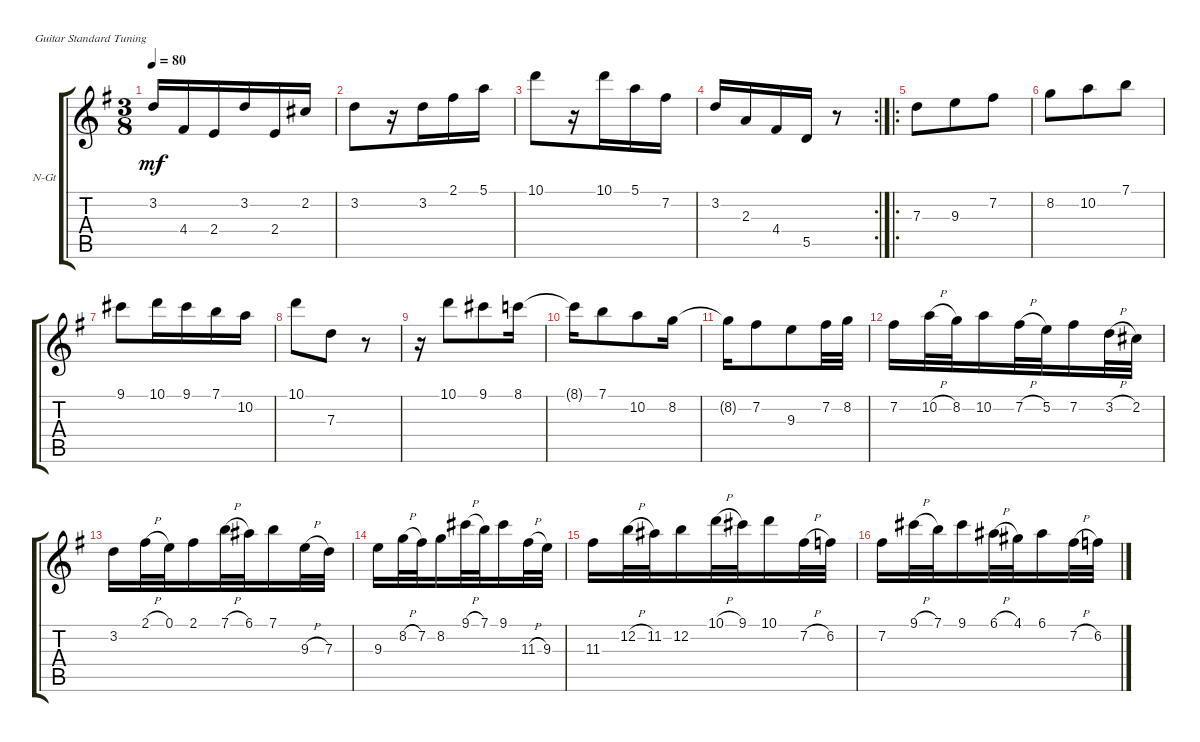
\bracketExtendMode groupsimilarinstruments
\firstSystemTrackNameOrientation horizontal
\otherSystemsTrackNameOrientation horizontal
\track ("Guitar 1" "N-Gt") {instrument acousticguitarnylon}
\staff {score tabs}
\tuning (E4 B3 G3 D3 A2 E2)
\ts (3 8)
\tempo 80
\clef g2
\scale
0.333333
\ks eminor
3.2.16{dy mf} 4.4.16 2.4.16 3.2.16 2.4.16 2.2.16 |
\scale
0.333333 3.2.8 r.16 3.2.16 2.1.16 5.1.16 |
\scale
0.303483 10.1.8 r.16 10.1.16 5.1.16 7.2.16 |
\rc 2
\scale
0.333333 3.2.16 2.3.16 4.4.16 5.5.16 r.8 |
\ro
\scale
0.363184 7.3.8 9.3.8 7.2.8 |
\scale
0.333333 8.2.8 10.2.8 7.1.8 |
\scale
0.333333 9.1.8 10.1.16 9.1.16 7.1.16 10.2.16 |
\scale
0.333333 10.1.8 7.3.8 r.8 |
\scale
0.333333 r.16 10.1.8 9.1.8 8.1.16 |
\scale
0.333333 8.1{t}.16 7.1.8 10.2.8 8.2.16 |
\scale
0.333333 8.2{t}.16 7.2.8 9.3.8 7.2.32 8.2.32 |
\scale
0.333333 7.2.16 10.2{h}.32 8.2.32 10.2.16 7.2{h}.32 5.2.32 7.2.16 3.2{h}.32 2.2.32 |
\scale
0.333333 3.2.16 2.1{h}.32 0.1.32 2.1.16 7.1{h}.32 6.1.32 7.1.16 9.3{h}.32 7.3.32 |
\scale
0.333333 9.3.16 8.2{h}.32 7.2.32 8.2.16 9.1{h}.32 7.1.32 9.1.16 11.3{h}.32 9.3.32 |
\scale
0.333333 11.3.16 12.2{h}.32 11.2.32 12.2.16 10.1{h}.32 9.1.32 10.1.16 7.2{h}.32 6.2.32 |
\scale
0.333333 7.2.16 9.1{h}.32 7.1.32 9.1.16 6.1{h}.32 4.1.32 6.1.16 7.2{h}.32 6.2.32
